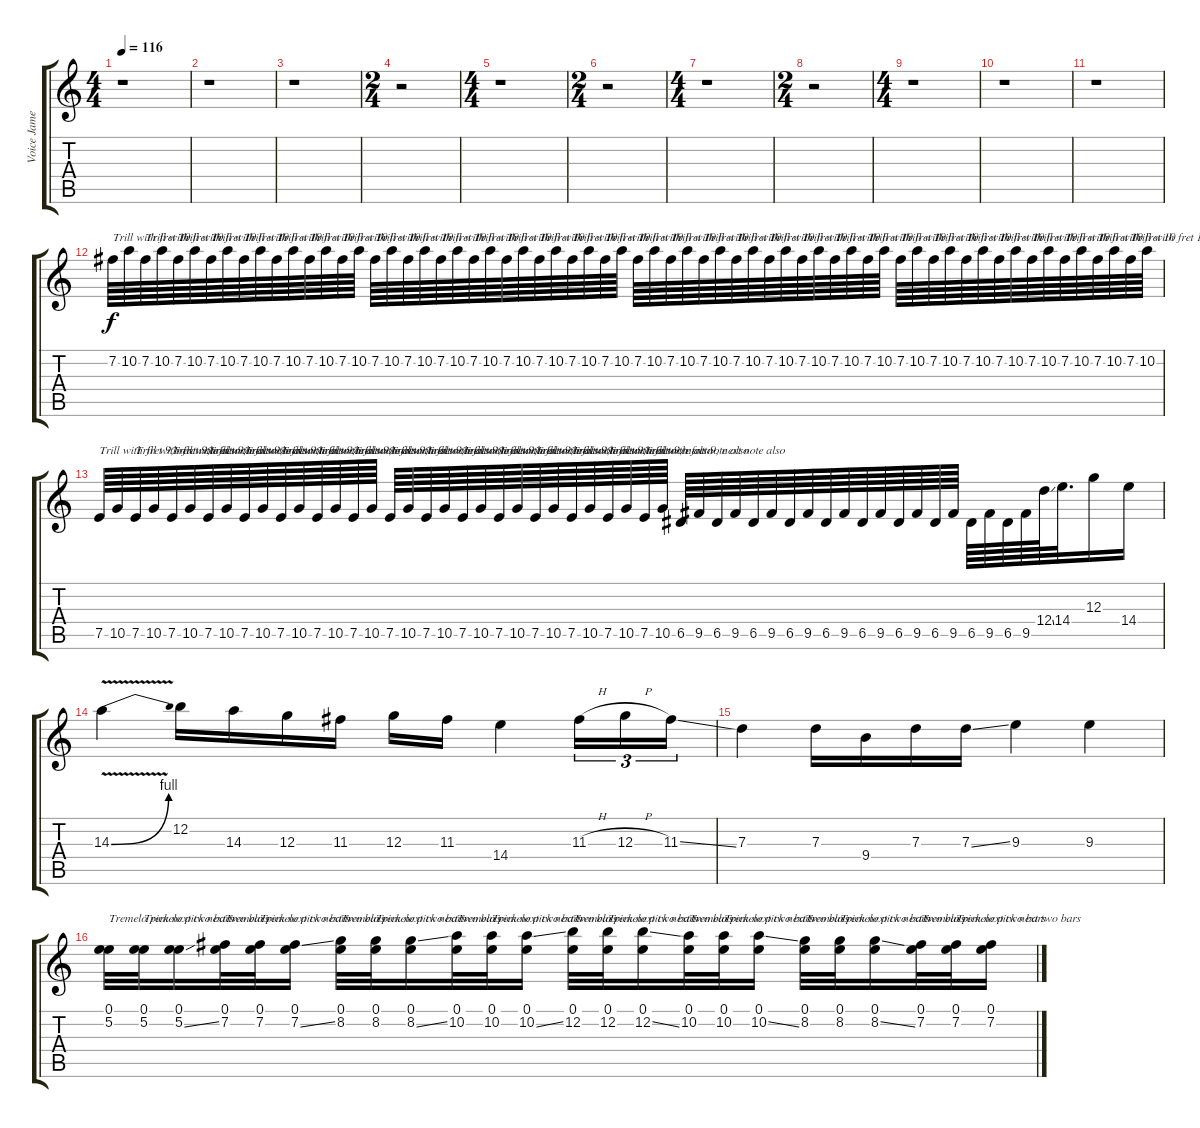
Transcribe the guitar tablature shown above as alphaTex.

\track ("Voice James" "Voice Jame") {instrument distortionguitar}
\staff {score tabs}
\tuning (E4 B3 G3 D3 A2 E2) {hide}
\ts (4 4)
\tempo 116
\clef g2
\ks c
r.1{dy f} |
r.1 |
r.1 |
\ts (2 4)
r.2 |
\ts (4 4)
r.1 |
\ts (2 4)
r.2 |
\ts (4 4)
r.1 |
\ts (2 4)
r.2 |
\ts (4 4)
r.1 |
r.1 |
r.1 |
7.2.64{txt "Trill with fret 10"} 10.2.64 7.2.64{txt "Trill with fret 10"} 10.2.64 7.2.64{txt "Trill with fret 10"} 10.2.64 7.2.64{txt "Trill with fret 10"} 10.2.64 7.2.64{txt "Trill with fret 10"} 10.2.64 7.2.64{txt "Trill with fret 10"} 10.2.64 7.2.64{txt "Trill with fret 10"} 10.2.64 7.2.64{txt "Trill with fret 10"} 10.2.64 7.2.64{txt "Trill with fret 10"} 10.2.64 7.2.64{txt "Trill with fret 10"} 10.2.64 7.2.64{txt "Trill with fret 10"} 10.2.64 7.2.64{txt "Trill with fret 10"} 10.2.64 7.2.64{txt "Trill with fret 10"} 10.2.64 7.2.64{txt "Trill with fret 10"} 10.2.64 7.2.64{txt "Trill with fret 10"} 10.2.64 7.2.64{txt "Trill with fret 10"} 10.2.64 7.2.64{txt "Trill with fret 10"} 10.2.64 7.2.64{txt "Trill with fret 10"} 10.2.64 7.2.64{txt "Trill with fret 10"} 10.2.64 7.2.64{txt "Trill with fret 10"} 10.2.64 7.2.64{txt "Trill with fret 10"} 10.2.64 7.2.64{txt "Trill with fret 10"} 10.2.64 7.2.64{txt "Trill with fret 10"} 10.2.64 7.2.64{txt "Trill with fret 10"} 10.2.64 7.2.64{txt "Trill with fret 10"} 10.2.64 7.2.64{txt "Trill with fret 10"} 10.2.64 7.2.64{txt "Trill with fret 10"} 10.2.64 7.2.64{txt "Trill with fret 10"} 10.2.64 7.2.64{txt "Trill with fret 10"} 10.2.64 7.2.64{txt "Trill with fret 10"} 10.2.64 7.2.64{txt "Trill with fret 10"} 10.2.64 7.2.64{txt "Trill with fret 10"} 10.2.64 |
7.5.64{txt "Trill with fret 9, next note also"} 10.5.64 7.5.64{txt "Trill with fret 9, next note also"} 10.5.64 7.5.64{txt "Trill with fret 9, next note also"} 10.5.64 7.5.64{txt "Trill with fret 9, next note also"} 10.5.64 7.5.64{txt "Trill with fret 9, next note also"} 10.5.64 7.5.64{txt "Trill with fret 9, next note also"} 10.5.64 7.5.64{txt "Trill with fret 9, next note also"} 10.5.64 7.5.64{txt "Trill with fret 9, next note also"} 10.5.64 7.5.64{txt "Trill with fret 9, next note also"} 10.5.64 7.5.64{txt "Trill with fret 9, next note also"} 10.5.64 7.5.64{txt "Trill with fret 9, next note also"} 10.5.64 7.5.64{txt "Trill with fret 9, next note also"} 10.5.64 7.5.64{txt "Trill with fret 9, next note also"} 10.5.64 7.5.64{txt "Trill with fret 9, next note also"} 10.5.64 7.5.64{txt "Trill with fret 9, next note also"} 10.5.64 7.5.64{txt "Trill with fret 9, next note also"} 10.5.64 6.5.64 9.5.64 6.5.64 9.5.64 6.5.64 9.5.64 6.5.64 9.5.64 6.5.64 9.5.64 6.5.64 9.5.64 6.5.64 9.5.64 6.5.64 9.5.64 6.5.64 9.5.64 6.5.64 9.5.64 12.4{ss}.64 14.4.32{d} 12.3.16 14.4.16 |
14.3{be (bend 0 0 60 4) v}.4 12.2.16 14.3.16 12.3.16 11.3.16 12.3.16 11.3.16 14.4.4 11.3{h}.16{tu (3 2)} 12.3{h}.16{tu (3 2)} 11.3{ss}.16{tu (3 2)} |
7.3.4 7.3.16 9.4.16 7.3.16 7.3{ss}.16 9.3.4 9.3.4 |
(0.1 5.2).32{txt "Tremelo pick next two bars"} (0.1 5.2).32{txt "Tremelo pick next two bars"} (0.1 5.2{ss}).16 (0.1 7.2).32{txt "Tremelo pick next two bars"} (0.1 7.2).32{txt "Tremelo pick next two bars"} (0.1 7.2{ss}).16 (0.1 8.2).32{txt "Tremelo pick next two bars"} (0.1 8.2).32{txt "Tremelo pick next two bars"} (0.1 8.2{ss}).16 (0.1 10.2).32{txt "Tremelo pick next two bars"} (0.1 10.2).32{txt "Tremelo pick next two bars"} (0.1 10.2{ss}).16 (0.1 12.2).32{txt "Tremelo pick next two bars"} (0.1 12.2).32{txt "Tremelo pick next two bars"} (0.1 12.2{ss}).16 (0.1 10.2).32{txt "Tremelo pick next two bars"} (0.1 10.2).32{txt "Tremelo pick next two bars"} (0.1 10.2{ss}).16 (0.1 8.2).32{txt "Tremelo pick next two bars"} (0.1 8.2).32{txt "Tremelo pick next two bars"} (0.1 8.2{ss}).16 (0.1 7.2).32{txt "Tremelo pick next two bars"} (0.1 7.2).32{txt "Tremelo pick next two bars"} (0.1 7.2{ss}).16
